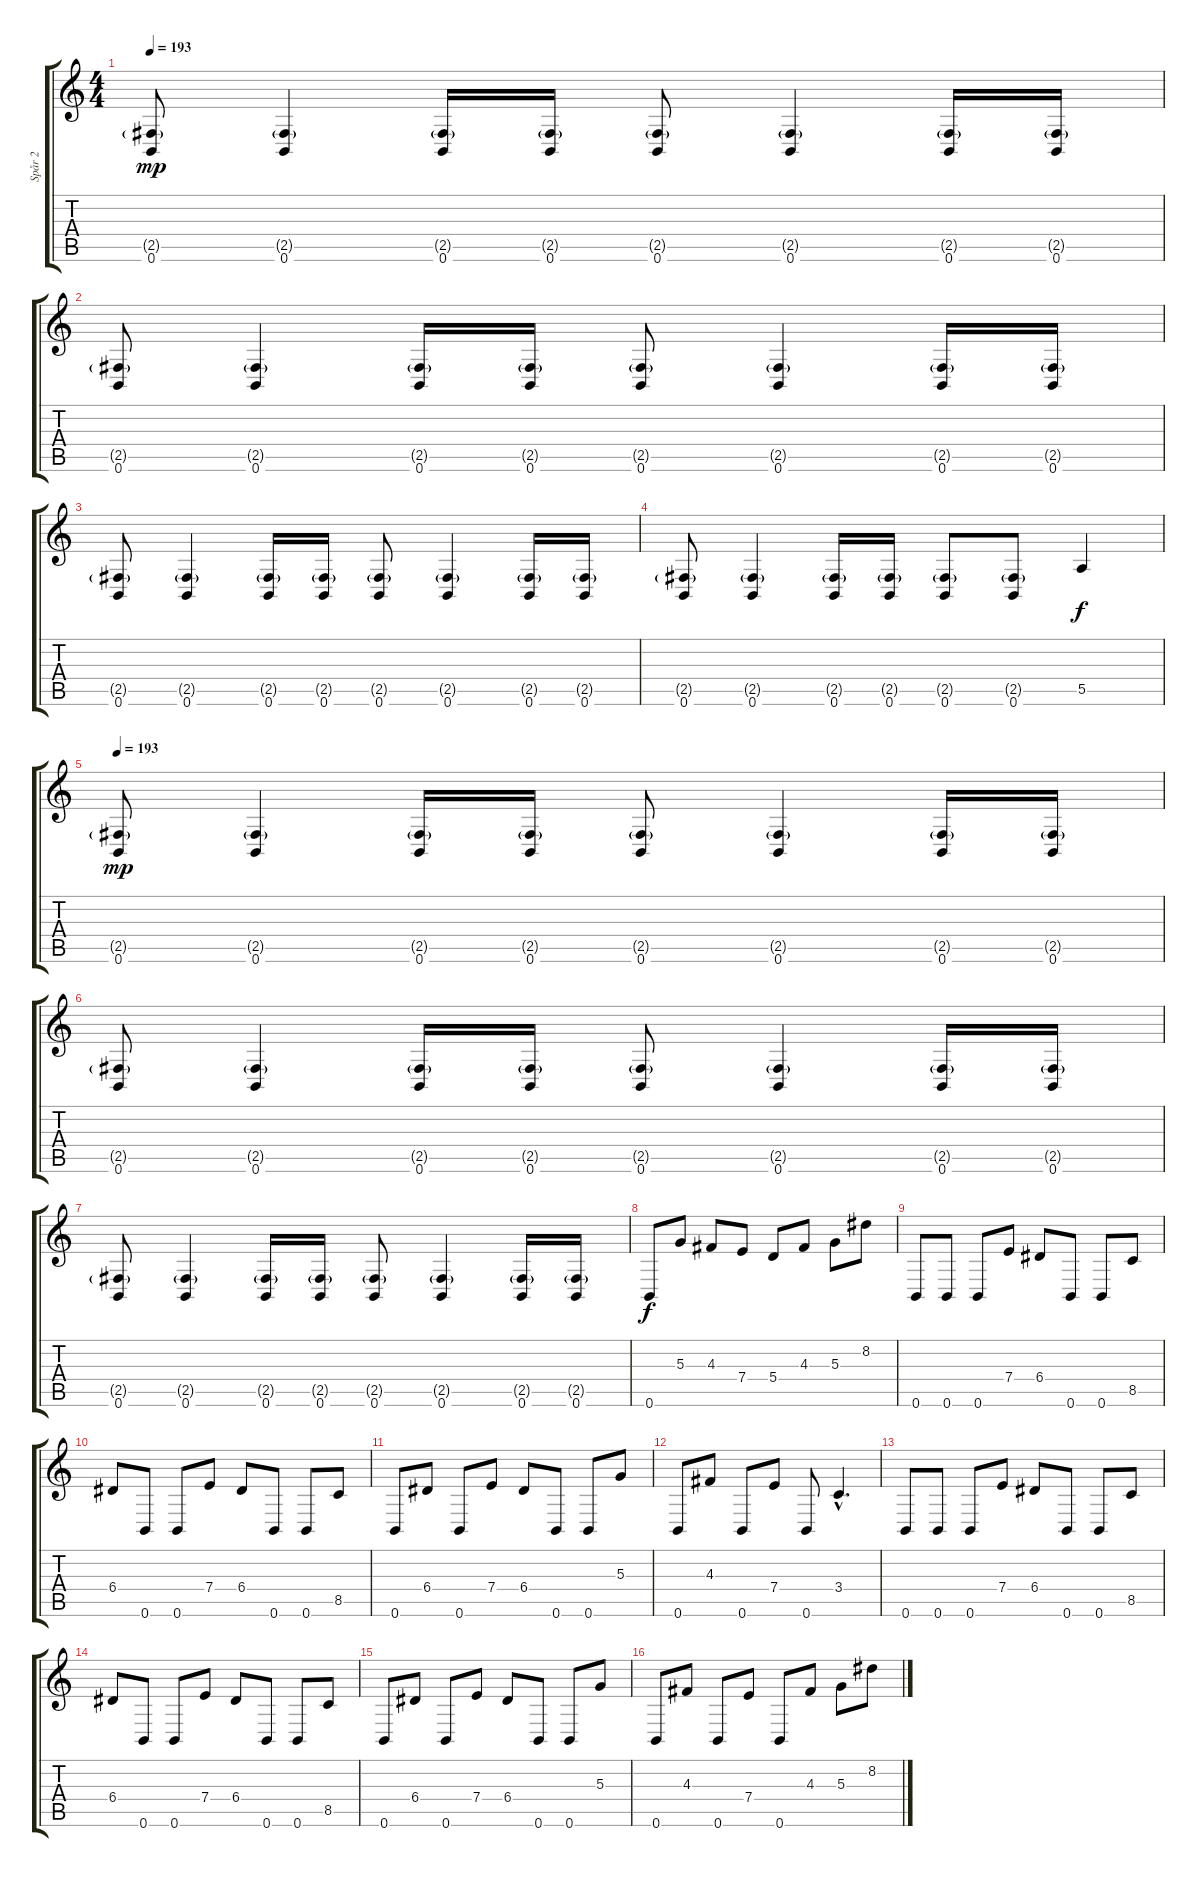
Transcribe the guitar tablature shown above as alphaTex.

\track ("Spår 2" "Spår 2") {instrument distortionguitar}
\staff {score tabs}
\tuning (B3 G3 D3 A2 E2 B1) {hide}
\ts (4 4)
\tempo 193
\clef g2
\ks c
(2.5{g} 0.6).8{dy mp} (2.5{g} 0.6).4 (2.5{g} 0.6).16 (2.5{g} 0.6).16 (2.5{g} 0.6).8 (2.5{g} 0.6).4 (2.5{g} 0.6).16 (2.5{g} 0.6).16 |
(2.5{g} 0.6).8 (2.5{g} 0.6).4 (2.5{g} 0.6).16 (2.5{g} 0.6).16 (2.5{g} 0.6).8 (2.5{g} 0.6).4 (2.5{g} 0.6).16 (2.5{g} 0.6).16 |
(2.5{g} 0.6).8 (2.5{g} 0.6).4 (2.5{g} 0.6).16 (2.5{g} 0.6).16 (2.5{g} 0.6).8 (2.5{g} 0.6).4 (2.5{g} 0.6).16 (2.5{g} 0.6).16 |
(2.5{g} 0.6).8 (2.5{g} 0.6).4 (2.5{g} 0.6).16 (2.5{g} 0.6).16 (2.5{g} 0.6).8 (2.5{g} 0.6).8 5.5.4{dy f} |
\tempo 193
(2.5{g} 0.6).8{dy mp} (2.5{g} 0.6).4 (2.5{g} 0.6).16 (2.5{g} 0.6).16 (2.5{g} 0.6).8 (2.5{g} 0.6).4 (2.5{g} 0.6).16 (2.5{g} 0.6).16 |
(2.5{g} 0.6).8 (2.5{g} 0.6).4 (2.5{g} 0.6).16 (2.5{g} 0.6).16 (2.5{g} 0.6).8 (2.5{g} 0.6).4 (2.5{g} 0.6).16 (2.5{g} 0.6).16 |
(2.5{g} 0.6).8 (2.5{g} 0.6).4 (2.5{g} 0.6).16 (2.5{g} 0.6).16 (2.5{g} 0.6).8 (2.5{g} 0.6).4 (2.5{g} 0.6).16 (2.5{g} 0.6).16 |
0.6.8{dy f} 5.3.8 4.3.8 7.4.8 5.4.8 4.3.8 5.3.8 8.2.8 |
0.6.8 0.6.8 0.6.8 7.4.8 6.4.8 0.6.8 0.6.8 8.5.8 |
6.4.8 0.6.8 0.6.8 7.4.8 6.4.8 0.6.8 0.6.8 8.5.8 |
0.6.8 6.4.8 0.6.8 7.4.8 6.4.8 0.6.8 0.6.8 5.3.8 |
0.6.8 4.3.8 0.6.8 7.4.8 0.6.8 3.4{hac}.4{d} |
0.6.8 0.6.8 0.6.8 7.4.8 6.4.8 0.6.8 0.6.8 8.5.8 |
6.4.8 0.6.8 0.6.8 7.4.8 6.4.8 0.6.8 0.6.8 8.5.8 |
0.6.8 6.4.8 0.6.8 7.4.8 6.4.8 0.6.8 0.6.8 5.3.8 |
0.6.8 4.3.8 0.6.8 7.4.8 0.6.8 4.3.8 5.3.8 8.2.8
